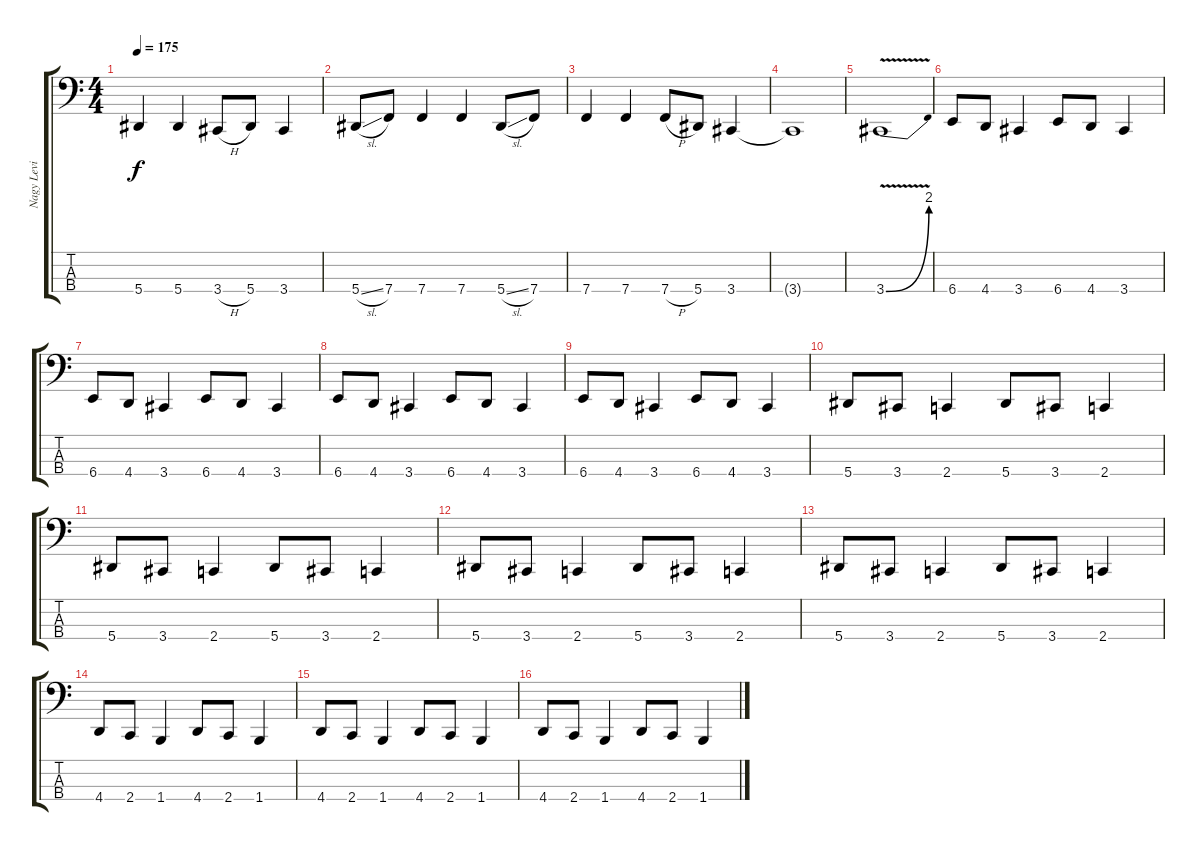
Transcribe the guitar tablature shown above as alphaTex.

\track ("Nagy Levi" "Nagy Levi") {instrument electricbassfinger}
\staff {score tabs}
\tuning (Eb2 Bb1 F1 Bb0) {hide}
\ts (4 4)
\tempo 175
\clef f4
\ks c
5.4.4{dy f} 5.4.4 3.4{h}.8 5.4.8 3.4.4 |
5.4{sl}.8 7.4.8 7.4.4 7.4.4 5.4{sl}.8 7.4.8 |
7.4.4 7.4.4 7.4{h}.8 5.4.8 3.4.4 |
3.4{t}.1 |
3.4{be (bend 0 0 60 8) v}.1 |
6.4.8 4.4.8 3.4.4 6.4.8 4.4.8 3.4.4 |
6.4.8 4.4.8 3.4.4 6.4.8 4.4.8 3.4.4 |
6.4.8 4.4.8 3.4.4 6.4.8 4.4.8 3.4.4 |
6.4.8 4.4.8 3.4.4 6.4.8 4.4.8 3.4.4 |
5.4.8 3.4.8 2.4.4 5.4.8 3.4.8 2.4.4 |
5.4.8 3.4.8 2.4.4 5.4.8 3.4.8 2.4.4 |
5.4.8 3.4.8 2.4.4 5.4.8 3.4.8 2.4.4 |
5.4.8 3.4.8 2.4.4 5.4.8 3.4.8 2.4.4 |
4.4.8 2.4.8 1.4.4 4.4.8 2.4.8 1.4.4 |
4.4.8 2.4.8 1.4.4 4.4.8 2.4.8 1.4.4 |
4.4.8 2.4.8 1.4.4 4.4.8 2.4.8 1.4.4
